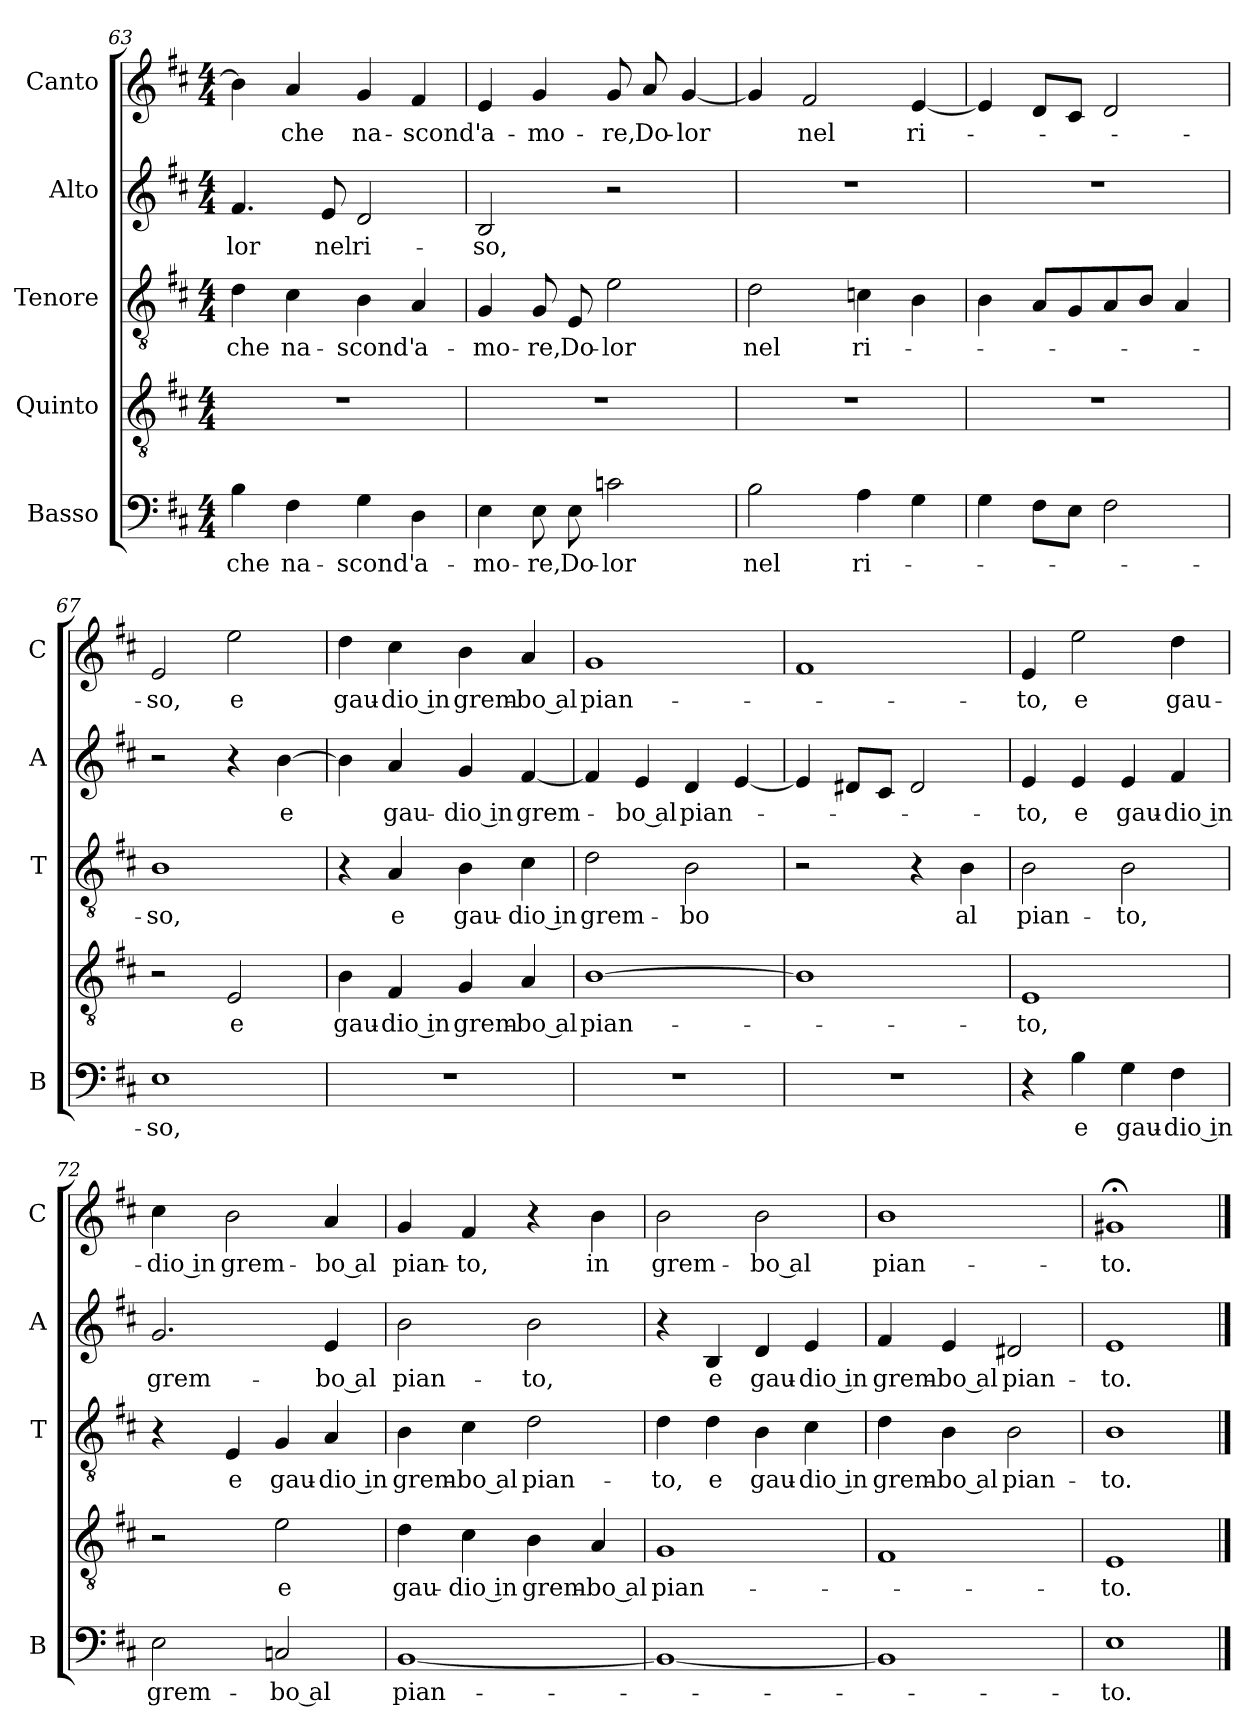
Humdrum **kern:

**kern	**text	**kern	**text	**kern	**text	**kern	**text	**kern	**text
*part5	*part5	*part4	*part4	*part3	*part3	*part2	*part2	*part1	*part1
*staff5	*staff5	*staff4	*staff4	*staff3	*staff3	*staff2	*staff2	*staff1	*staff1
*I"Basso	*	*I"Quinto	*	*I"Tenore	*	*I"Alto	*	*I"Canto	*
*I'B	*	*	*	*I'T	*	*I'A	*	*I'C	*
*clefF4	*	*clefGv2	*	*clefGv2	*	*clefG2	*	*clefG2	*
*k[f#c#]	*	*k[f#c#]	*	*k[f#c#]	*	*k[f#c#]	*	*k[f#c#]	*
*D:	*	*D:	*	*D:	*	*D:	*	*D:	*
*M4/4	*	*M4/4	*	*M4/4	*	*M4/4	*	*M4/4	*
=63	=63	=63	=63	=63	=63	=63	=63	=63	=63
!	!LO:LY:b	!	!	!	!LO:LY:b	!	!LO:LY:b	!	!
4B\	che	1r	.	4d\	che	4.f#/	-lor	4b\]	.
!	!LO:LY:b	!	!	!	!LO:LY:b	!	!	!	!LO:LY:b
4F#\	na-	.	.	4c#\	na-	.	.	4a/	che
!	!	!	!	!	!	!	!LO:LY:b	!	!
.	.	.	.	.	.	8e/	nel	.	.
!	!LO:LY:b	!	!	!	!LO:LY:b	!	!LO:LY:b	!	!LO:LY:b
4G\	-scond'	.	.	4B\	-scond'	2d/	ri-	4g/	na-
!	!LO:LY:b	!	!	!	!LO:LY:b	!	!	!	!LO:LY:b
4D\	a-	.	.	4A/	a-	.	.	4f#/	-scond'
!!LO:LB:g=z
=64	=64	=64	=64	=64	=64	=64	=64	=64	=64
!	!LO:LY:b	!	!	!	!LO:LY:b	!	!LO:LY:b	!	!LO:LY:b
4E\	-mo-	1r	.	4G/	-mo-	2B/	-so,	4e/	a-
!	!LO:LY:b	!	!	!	!LO:LY:b	!	!	!	!LO:LY:b
8E\	-re,	.	.	8G/	-re,	.	.	4g/	-mo-
!	!LO:LY:b	!	!	!	!LO:LY:b	!	!	!	!
8E\	Do-	.	.	8E/	Do-	.	.	.	.
!	!LO:LY:b	!	!	!	!LO:LY:b	!	!	!	!LO:LY:b
2cn\	-lor	.	.	2e\	-lor	2r	.	8g/	-re,
!	!	!	!	!	!	!	!	!	!LO:LY:b
.	.	.	.	.	.	.	.	8a/	Do-
!	!	!	!	!	!	!	!	!	!LO:LY:b
.	.	.	.	.	.	.	.	[4g/	-lor
=65	=65	=65	=65	=65	=65	=65	=65	=65	=65
!	!LO:LY:b	!	!	!	!LO:LY:b	!	!	!	!
2B\	nel	1r	.	2d\	nel	1r	.	4g/]	.
!	!	!	!	!	!	!	!	!	!LO:LY:b
.	.	.	.	.	.	.	.	2f#/	nel
!	!LO:LY:b	!	!	!	!LO:LY:b	!	!	!	!
4A\	ri-	.	.	4cn\	ri-	.	.	.	.
!	!	!	!	!	!	!	!	!	!LO:LY:b
4G\	.	.	.	4B\	.	.	.	[4e/	ri-
=66	=66	=66	=66	=66	=66	=66	=66	=66	=66
4G\	.	1r	.	4B\	.	1r	.	4e/]	.
8F#\L	.	.	.	8A/L	.	.	.	8d/L	.
8E\J	.	.	.	8G/	.	.	.	8c#/J	.
2F#\	.	.	.	8A/	.	.	.	2d/	.
.	.	.	.	8B/J	.	.	.	.	.
.	.	.	.	4A/	.	.	.	.	.
=67	=67	=67	=67	=67	=67	=67	=67	=67	=67
!	!LO:LY:b	!	!	!	!LO:LY:b	!	!	!	!LO:LY:b
1E	-so,	2r	.	1B	-so,	2r	.	2e/	-so,
!	!	!	!LO:LY:b	!	!	!	!	!	!LO:LY:b
.	.	2E/	e	.	.	4r	.	2ee\	e
!	!	!	!	!	!	!	!LO:LY:b	!	!
.	.	.	.	.	.	[4b\	e	.	.
=68	=68	=68	=68	=68	=68	=68	=68	=68	=68
!	!	!	!LO:LY:b	!	!	!	!	!	!LO:LY:b
1r	.	4B\	gau-	4r	.	4b\]	.	4dd\	gau-
!	!	!	!LO:LY:b	!	!LO:LY:b	!	!LO:LY:b	!	!LO:LY:b
.	.	4F#/	-dio in	4A/	e	4a/	gau-	4cc#\	-dio in
!	!	!	!LO:LY:b	!	!LO:LY:b	!	!LO:LY:b	!	!LO:LY:b
.	.	4G/	grem-	4B\	gau-	4g/	-dio in	4b\	grem-
!	!	!	!LO:LY:b	!	!LO:LY:b	!	!LO:LY:b	!	!LO:LY:b
.	.	4A/	-bo al	4c#\	-dio in	[4f#/	grem-	4a/	-bo al
=69	=69	=69	=69	=69	=69	=69	=69	=69	=69
!	!	!	!LO:LY:b	!	!LO:LY:b	!	!	!	!LO:LY:b
1r	.	[1B	pian-	2d\	grem-	4f#/]	.	1g	pian-
!	!	!	!	!	!	!	!LO:LY:b	!	!
.	.	.	.	.	.	4e/	-bo al	.	.
!	!	!	!	!	!LO:LY:b	!	!LO:LY:b	!	!
.	.	.	.	2B\	-bo	4d/	pian-	.	.
.	.	.	.	.	.	[4e/	.	.	.
=70	=70	=70	=70	=70	=70	=70	=70	=70	=70
1r	.	1B]	.	2r	.	4e/]	.	1f#	.
.	.	.	.	.	.	8d#X/L	.	.	.
.	.	.	.	.	.	8c#/J	.	.	.
.	.	.	.	4r	.	2d#/	.	.	.
!	!	!	!	!	!LO:LY:b	!	!	!	!
.	.	.	.	4B\	al	.	.	.	.
!!LO:LB:g=z
=71	=71	=71	=71	=71	=71	=71	=71	=71	=71
!	!	!	!LO:LY:b	!	!LO:LY:b	!	!LO:LY:b	!	!LO:LY:b
4r	.	1E	-to,	2B\	pian-	4e/	-to,	4e/	-to,
!	!LO:LY:b	!	!	!	!	!	!LO:LY:b	!	!LO:LY:b
4B\	e	.	.	.	.	4e/	e	2ee\	e
!	!LO:LY:b	!	!	!	!LO:LY:b	!	!LO:LY:b	!	!
4G\	gau-	.	.	2B\	-to,	4e/	gau-	.	.
!	!LO:LY:b	!	!	!	!	!	!LO:LY:b	!	!LO:LY:b
4F#\	-dio in	.	.	.	.	4f#/	-dio in	4dd\	gau-
=72	=72	=72	=72	=72	=72	=72	=72	=72	=72
!	!LO:LY:b	!	!	!	!	!	!LO:LY:b	!	!LO:LY:b
2E\	grem-	2r	.	4r	.	2.g/	grem-	4cc#\	-dio in
!	!	!	!	!	!LO:LY:b	!	!	!	!LO:LY:b
.	.	.	.	4E/	e	.	.	2b\	grem-
!	!LO:LY:b	!	!LO:LY:b	!	!LO:LY:b	!	!	!	!
2Cn/	-bo al	2e\	e	4G/	gau-	.	.	.	.
!	!	!	!	!	!LO:LY:b	!	!LO:LY:b	!	!LO:LY:b
.	.	.	.	4A/	-dio in	4e/	-bo al	4a/	-bo al
=73	=73	=73	=73	=73	=73	=73	=73	=73	=73
!	!LO:LY:b	!	!LO:LY:b	!	!LO:LY:b	!	!LO:LY:b	!	!LO:LY:b
[1BB	pian-	4d\	gau-	4B\	grem-	2b\	pian-	4g/	pian-
!	!	!	!LO:LY:b	!	!LO:LY:b	!	!	!	!LO:LY:b
.	.	4c#\	-dio in	4c#\	-bo al	.	.	4f#/	-to,
!	!	!	!LO:LY:b	!	!LO:LY:b	!	!LO:LY:b	!	!
.	.	4B\	grem-	2d\	pian-	2b\	-to,	4r	.
!	!	!	!LO:LY:b	!	!	!	!	!	!LO:LY:b
.	.	4A/	-bo al	.	.	.	.	4b\	in
=74	=74	=74	=74	=74	=74	=74	=74	=74	=74
!	!	!	!LO:LY:b	!	!LO:LY:b	!	!	!	!LO:LY:b
1BB_	.	1G	pian-	4d\	-to,	4r	.	2b\	grem-
!	!	!	!	!	!LO:LY:b	!	!LO:LY:b	!	!
.	.	.	.	4d\	e	4B/	e	.	.
!	!	!	!	!	!LO:LY:b	!	!LO:LY:b	!	!LO:LY:b
.	.	.	.	4B\	gau-	4d/	gau-	2b\	-bo al
!	!	!	!	!	!LO:LY:b	!	!LO:LY:b	!	!
.	.	.	.	4c#\	-dio in	4e/	-dio in	.	.
=75	=75	=75	=75	=75	=75	=75	=75	=75	=75
!	!	!	!	!	!LO:LY:b	!	!LO:LY:b	!	!LO:LY:b
1BB]	.	1F#	.	4d\	grem-	4f#/	grem-	1b	pian-
!	!	!	!	!	!LO:LY:b	!	!LO:LY:b	!	!
.	.	.	.	4B\	-bo al	4e/	-bo al	.	.
!	!	!	!	!	!LO:LY:b	!	!LO:LY:b	!	!
.	.	.	.	2B\	pian-	2d#X/	pian-	.	.
=76	=76	=76	=76	=76	=76	=76	=76	=76	=76
!	!LO:LY:b	!	!LO:LY:b	!	!LO:LY:b	!	!LO:LY:b	!	!LO:LY:b
1E	-to.	1E	-to.	1B	-to.	1e	-to.	1g#X;<	-to.
==	==	==	==	==	==	==	==	==	==
*-	*-	*-	*-	*-	*-	*-	*-	*-	*-
